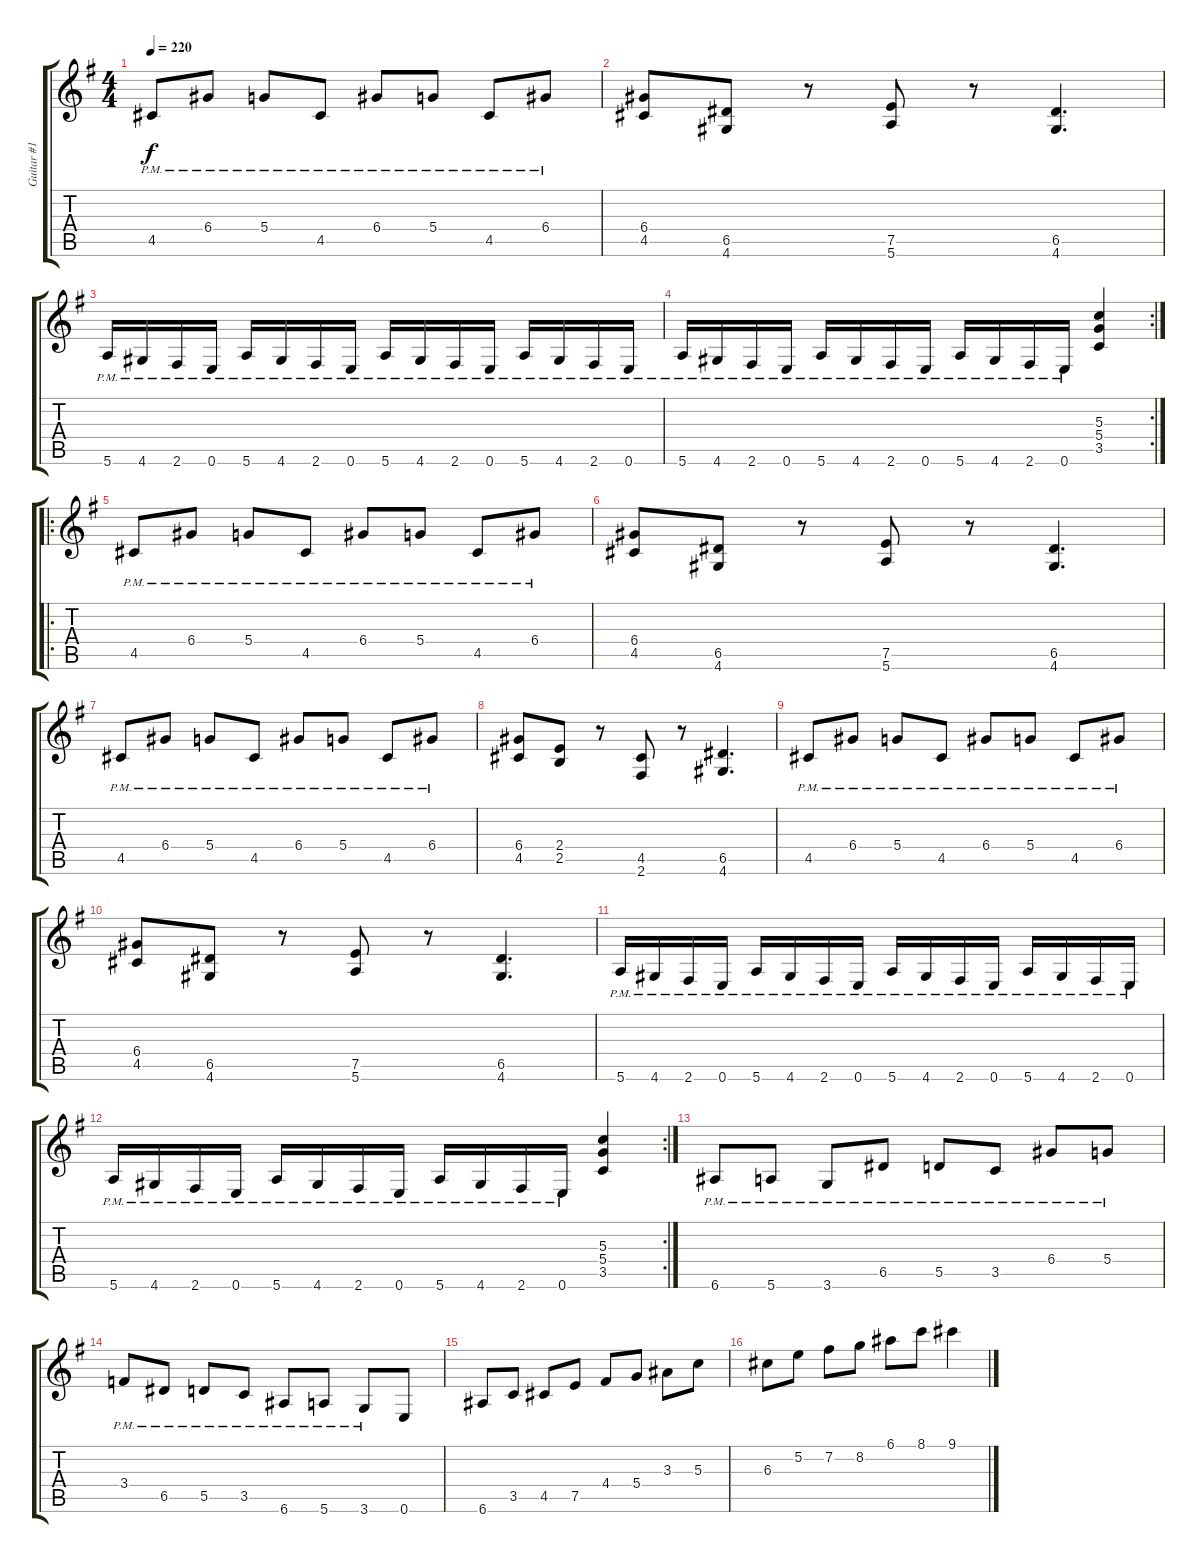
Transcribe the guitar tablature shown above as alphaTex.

\track ("Guitar #1" "Guitar #1") {solo instrument distortionguitar}
\staff {score tabs}
\tuning (E4 B3 G3 D3 A2 E2) {hide}
\ts (4 4)
\tempo 220
\clef g2
\ks eminor
4.5{pm}.8{dy f} 6.4{pm}.8 5.4{pm}.8 4.5{pm}.8 6.4{pm}.8 5.4{pm}.8 4.5{pm}.8 6.4{pm}.8 |
(6.4 4.5).8 (6.5 4.6).8 r.8 (7.5 5.6).8 r.8 (6.5 4.6).4{d} |
5.6{pm}.16 4.6{pm}.16 2.6{pm}.16 0.6{pm}.16 5.6{pm}.16 4.6{pm}.16 2.6{pm}.16 0.6{pm}.16 5.6{pm}.16 4.6{pm}.16 2.6{pm}.16 0.6{pm}.16 5.6{pm}.16 4.6{pm}.16 2.6{pm}.16 0.6{pm}.16 |
\rc 2
5.6{pm}.16 4.6{pm}.16 2.6{pm}.16 0.6{pm}.16 5.6{pm}.16 4.6{pm}.16 2.6{pm}.16 0.6{pm}.16 5.6{pm}.16 4.6{pm}.16 2.6{pm}.16 0.6{pm}.16 (5.3 5.4 3.5).4 |
\ro
4.5{pm}.8 6.4{pm}.8 5.4{pm}.8 4.5{pm}.8 6.4{pm}.8 5.4{pm}.8 4.5{pm}.8 6.4{pm}.8 |
(6.4 4.5).8 (6.5 4.6).8 r.8 (7.5 5.6).8 r.8 (6.5 4.6).4{d} |
4.5{pm}.8 6.4{pm}.8 5.4{pm}.8 4.5{pm}.8 6.4{pm}.8 5.4{pm}.8 4.5{pm}.8 6.4{pm}.8 |
(6.4 4.5).8 (2.4 2.5).8 r.8 (4.5 2.6).8 r.8 (6.5 4.6).4{d} |
4.5{pm}.8 6.4{pm}.8 5.4{pm}.8 4.5{pm}.8 6.4{pm}.8 5.4{pm}.8 4.5{pm}.8 6.4{pm}.8 |
(6.4 4.5).8 (6.5 4.6).8 r.8 (7.5 5.6).8 r.8 (6.5 4.6).4{d} |
5.6{pm}.16 4.6{pm}.16 2.6{pm}.16 0.6{pm}.16 5.6{pm}.16 4.6{pm}.16 2.6{pm}.16 0.6{pm}.16 5.6{pm}.16 4.6{pm}.16 2.6{pm}.16 0.6{pm}.16 5.6{pm}.16 4.6{pm}.16 2.6{pm}.16 0.6{pm}.16 |
\rc 2
5.6{pm}.16 4.6{pm}.16 2.6{pm}.16 0.6{pm}.16 5.6{pm}.16 4.6{pm}.16 2.6{pm}.16 0.6{pm}.16 5.6{pm}.16 4.6{pm}.16 2.6{pm}.16 0.6{pm}.16 (5.3 5.4 3.5).4 |
6.6{pm}.8 5.6{pm}.8 3.6{pm}.8 6.5{pm}.8 5.5{pm}.8 3.5{pm}.8 6.4{pm}.8 5.4{pm}.8 |
3.4{pm}.8 6.5{pm}.8 5.5{pm}.8 3.5{pm}.8 6.6{pm}.8 5.6{pm}.8 3.6{pm}.8 0.6.8 |
6.6.8 3.5.8 4.5.8 7.5.8 4.4.8 5.4.8 3.3.8 5.3.8 |
6.3.8 5.2.8 7.2.8 8.2.8 6.1.8 8.1.8 9.1.4
